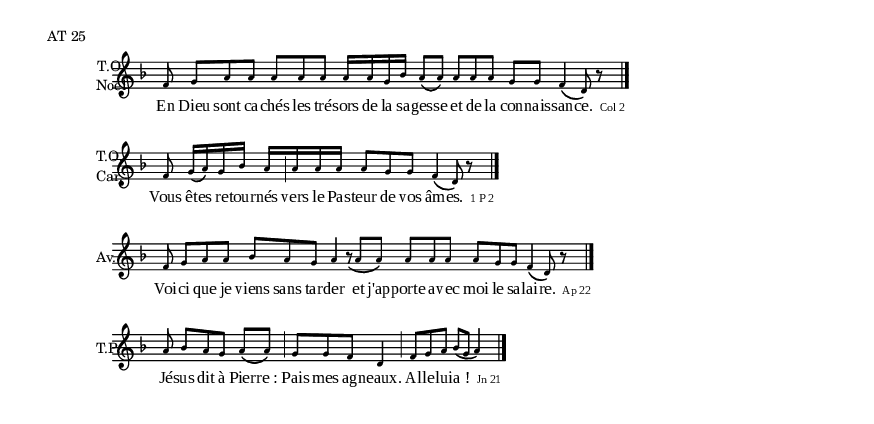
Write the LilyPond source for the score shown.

\version "2.12.0"
 \include "definitions.ly"
\markup {AT 25 }
\relative a' { 
	\new Staff {
		\cadenzaOn          \key f \major
		\set Staff.instrumentName = \markup{ \center-column { T.O. Noël  } }
f8
\times 2/3 { g[ a a] }
\times 2/3 { a[ a a] }
a16[ a g bes]
a8[\( a\)]
\times 2/3 { a[ a a] }
g[ g]
f4\( d8\) r
		\endBar
	}	\addlyrics {
En Dieu sont ca -- chés les tré -- sors de la sa -- ges -- se et de la con -- nais -- san -- ce.		
		\markup { \citation #"Col 2"}
	}
}



\relative a' { 
	\new Staff {
		\cadenzaOn          \key f \major
		\set Staff.instrumentName = \markup{ \center-column { T.O. Car.  } }
		f8
		g16[\( a\) g bes]
		a16[\cesurebasse a a a]
		\times 2/3 { a8[ g g] }
		f4\( d8\) r8
		\endBar
	}	\addlyrics {
		Vous êt -- es re -- tour -- nés vers le Pas -- teur de vos âm -- es.		
		\markup { \citation #"1 P 2"}
	}
}



\relative a' { 
	\new Staff {
		\cadenzaOn          \key f \major
		\set Staff.instrumentName = \markup{ \center-column { Av. } }
f8
\times 2/3 { g[ a a] }
\times 2/3 { bes[ a g] }
a4
\pespace
\times 2/3 { r8_\( a[ a]\) }
\times 2/3 { a[ a a] }
\times 2/3 { a[ g g] }
f4\( d8\) r
		\endBar
	}	\addlyrics {
Voi -- ci que je viens sans tar -- der et j'ap -- porte a -- vec moi le sa -- lai -- re.		
		\markup { \citation #"Ap 22"}
	}
}


\relative a' { 
	\new Staff {
		\cadenzaOn          \key f \major
		\set Staff.instrumentName = \markup{ \center-column { T.P. } }
a8
\times 2/3 { bes[ a g] }
a[\( a\)]
\cesure
\times 2/3 { g[ g f] }
d4
\cesureall
\times 2/3 { f8[ g a] }
bes[\( g] 
a4\)
		\endBar
	}	\addlyrics {
Jé -- sus dit à Pier -- "re :" Pais mes ag -- neaux. Al -- le -- lui -- "a !" _ _
		\markup { \citation #"Jn 21"}
	}
}

